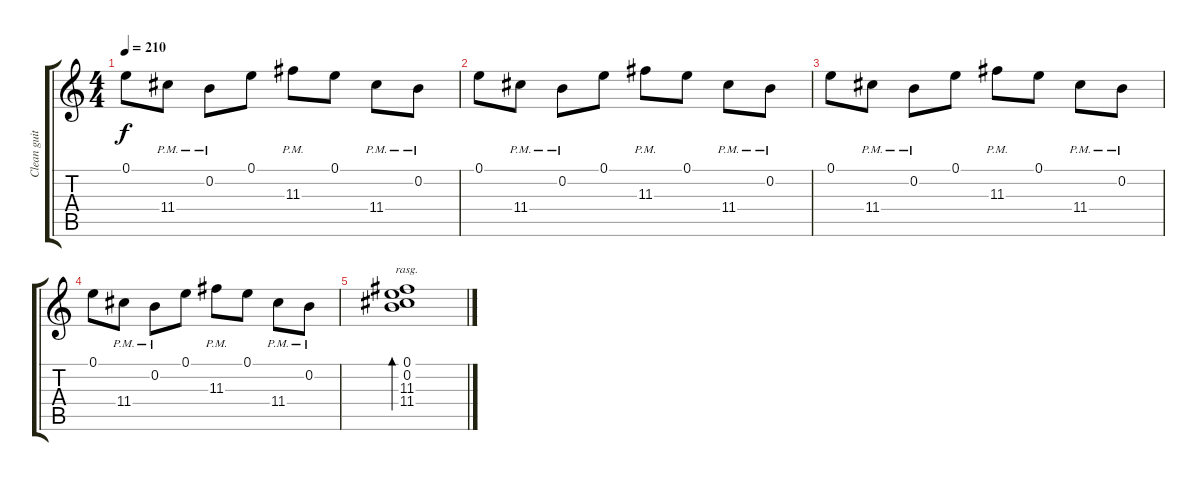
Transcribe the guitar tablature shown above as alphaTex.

\track ("Clean guitar" "Clean guit") {instrument electricguitarclean}
\staff {score tabs}
\tuning (E4 B3 G3 D3 A2 E2) {hide}
\ts (4 4)
\tempo 210
\clef g2
\ks c
0.1.8{dy f} 11.4{pm}.8 0.2{pm}.8 0.1.8 11.3{pm}.8 0.1.8 11.4{pm}.8 0.2{pm}.8 |
0.1.8 11.4{pm}.8 0.2{pm}.8 0.1.8 11.3{pm}.8 0.1.8 11.4{pm}.8 0.2{pm}.8 |
0.1.8 11.4{pm}.8 0.2{pm}.8 0.1.8 11.3{pm}.8 0.1.8 11.4{pm}.8 0.2{pm}.8 |
0.1.8 11.4{pm}.8 0.2{pm}.8 0.1.8 11.3{pm}.8 0.1.8 11.4{pm}.8 0.2{pm}.8 |
(0.1 0.2 11.3 11.4).1{bd 240 rasg ii}
